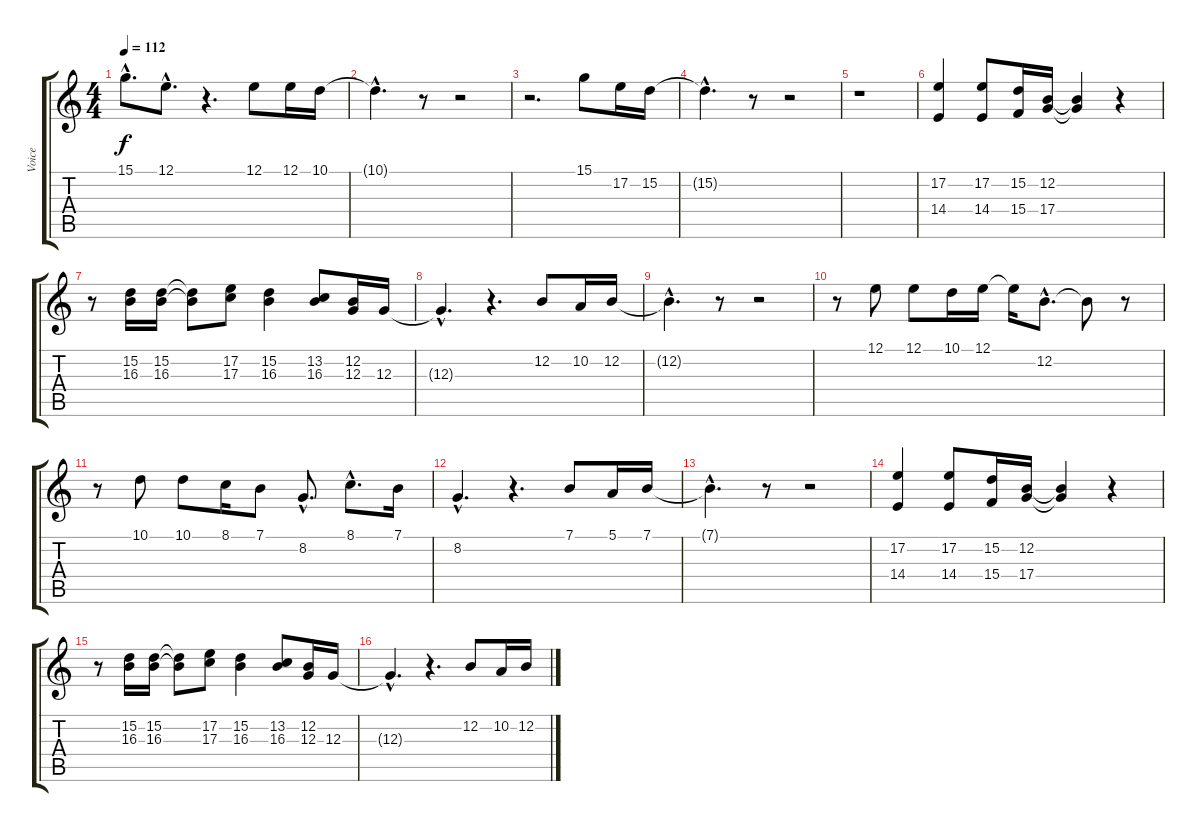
\track ("Voice" "Voice") {instrument flute}
\staff {score tabs}
\tuning (E4 B3 G3 D3 A2 E2) {hide}
\ts (4 4)
\tempo 112
\clef g2
\ks c
15.1{hac}.8{d dy f} 12.1{hac}.8{d} r.4{d} 12.1.8 12.1.16 10.1.16 |
10.1{hac t}.4{d} r.8 r.2 |
r.2{d} 15.1.8 17.2.16 15.2.16 |
15.2{hac t}.4{d} r.8 r.2 |
r.1 |
(17.2 14.4).4 (17.2 14.4).8 (15.2 15.4).16 (12.2 17.4).16 (12.2{t} 17.4{t}).4 r.4 |
r.8 (15.2 16.3).16 (15.2 16.3).16 (15.2{t} 16.3{t}).8 (17.2 17.3).8 (15.2 16.3).4 (13.2 16.3).8 (12.2 12.3).16 12.3.16 |
12.3{hac t}.4{d} r.4{d} 12.2.8 10.2.16 12.2.16 |
12.2{hac t}.4{d} r.8 r.2 |
r.8 12.1.8 12.1.8 10.1.16 12.1.16 12.1{t}.16 12.2{hac}.8{d} 12.2{t}.8 r.8 |
r.8 10.1.8 10.1.8 8.1.16 7.1.8 8.2{hac}.8{d} 8.1{hac}.8{d} 7.1.16 |
8.2{hac}.4{d} r.4{d} 7.1.8 5.1.16 7.1.16 |
7.1{hac t}.4{d} r.8 r.2 |
(17.2 14.4).4 (17.2 14.4).8 (15.2 15.4).16 (12.2 17.4).16 (12.2{t} 17.4{t}).4 r.4 |
r.8 (15.2 16.3).16 (15.2 16.3).16 (15.2{t} 16.3{t}).8 (17.2 17.3).8 (15.2 16.3).4 (13.2 16.3).8 (12.2 12.3).16 12.3.16 |
12.3{hac t}.4{d} r.4{d} 12.2.8 10.2.16 12.2.16
